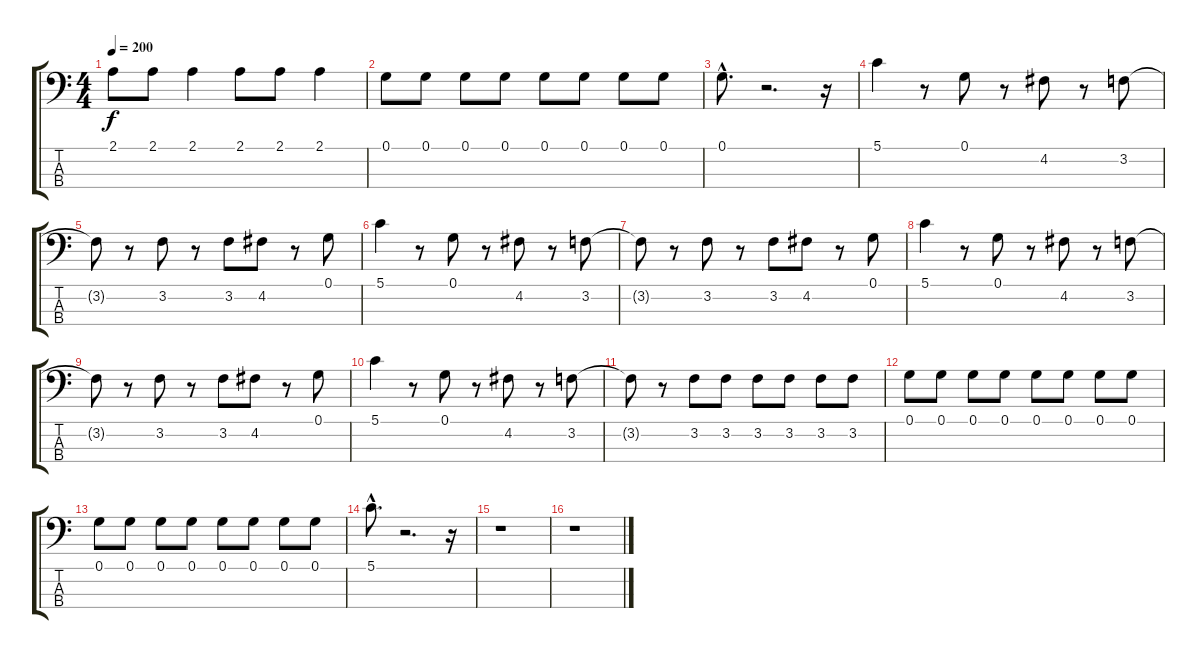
\track "" {instrument electricbassfinger}
\staff {score tabs}
\tuning (G2 D2 A1 E1) {hide}
\ts (4 4)
\tempo 200
\clef f4
\ks c
2.1.8{dy f} 2.1.8 2.1.4 2.1.8 2.1.8 2.1.4 |
0.1.8 0.1.8 0.1.8 0.1.8 0.1.8 0.1.8 0.1.8 0.1.8 |
0.1{hac}.8{d} r.2{d} r.16 |
5.1.4 r.8 0.1.8 r.8 4.2.8 r.8 3.2.8 |
3.2{t}.8 r.8 3.2.8 r.8 3.2.8 4.2.8 r.8 0.1.8 |
5.1.4 r.8 0.1.8 r.8 4.2.8 r.8 3.2.8 |
3.2{t}.8 r.8 3.2.8 r.8 3.2.8 4.2.8 r.8 0.1.8 |
5.1.4 r.8 0.1.8 r.8 4.2.8 r.8 3.2.8 |
3.2{t}.8 r.8 3.2.8 r.8 3.2.8 4.2.8 r.8 0.1.8 |
5.1.4 r.8 0.1.8 r.8 4.2.8 r.8 3.2.8 |
3.2{t}.8 r.8 3.2.8 3.2.8 3.2.8 3.2.8 3.2.8 3.2.8 |
0.1.8 0.1.8 0.1.8 0.1.8 0.1.8 0.1.8 0.1.8 0.1.8 |
0.1.8 0.1.8 0.1.8 0.1.8 0.1.8 0.1.8 0.1.8 0.1.8 |
5.1{hac}.8{d} r.2{d} r.16 |
r.1 |
r.1
